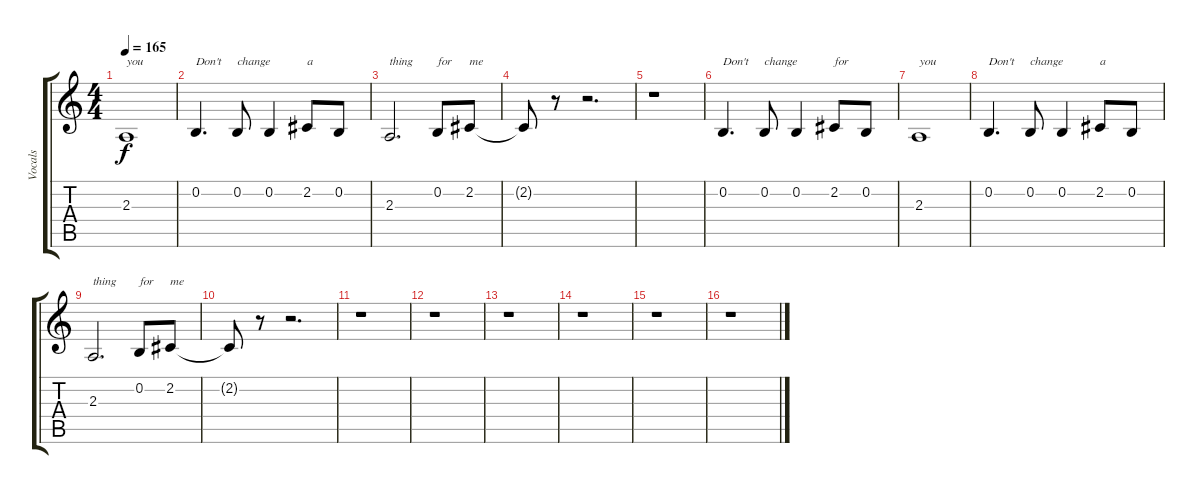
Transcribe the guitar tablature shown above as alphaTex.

\track ("Vocals" "Vocals") {instrument lead2sawtooth}
\staff {score tabs}
\tuning (E4 B3 G3 D3 A2 E2) {hide}
\ts (4 4)
\tempo 165
\clef g2
\ks c
2.3.1{txt "you" dy f} |
0.2.4{d txt "Don't"} 0.2.8{txt "change"} 0.2.4 2.2.8{txt "a"} 0.2.8 |
2.3.2{d txt "thing"} 0.2.8{txt "for"} 2.2.8{txt "me"} |
2.2{t}.8 r.8 r.2{d} |
r.1 |
0.2.4{d txt "Don't"} 0.2.8{txt "change"} 0.2.4 2.2.8{txt "for"} 0.2.8 |
2.3.1{txt "you"} |
0.2.4{d txt "Don't"} 0.2.8{txt "change"} 0.2.4 2.2.8{txt "a"} 0.2.8 |
2.3.2{d txt "thing"} 0.2.8{txt "for"} 2.2.8{txt "me"} |
2.2{t}.8 r.8 r.2{d} |
r.1 |
r.1 |
r.1 |
r.1 |
r.1 |
r.1
